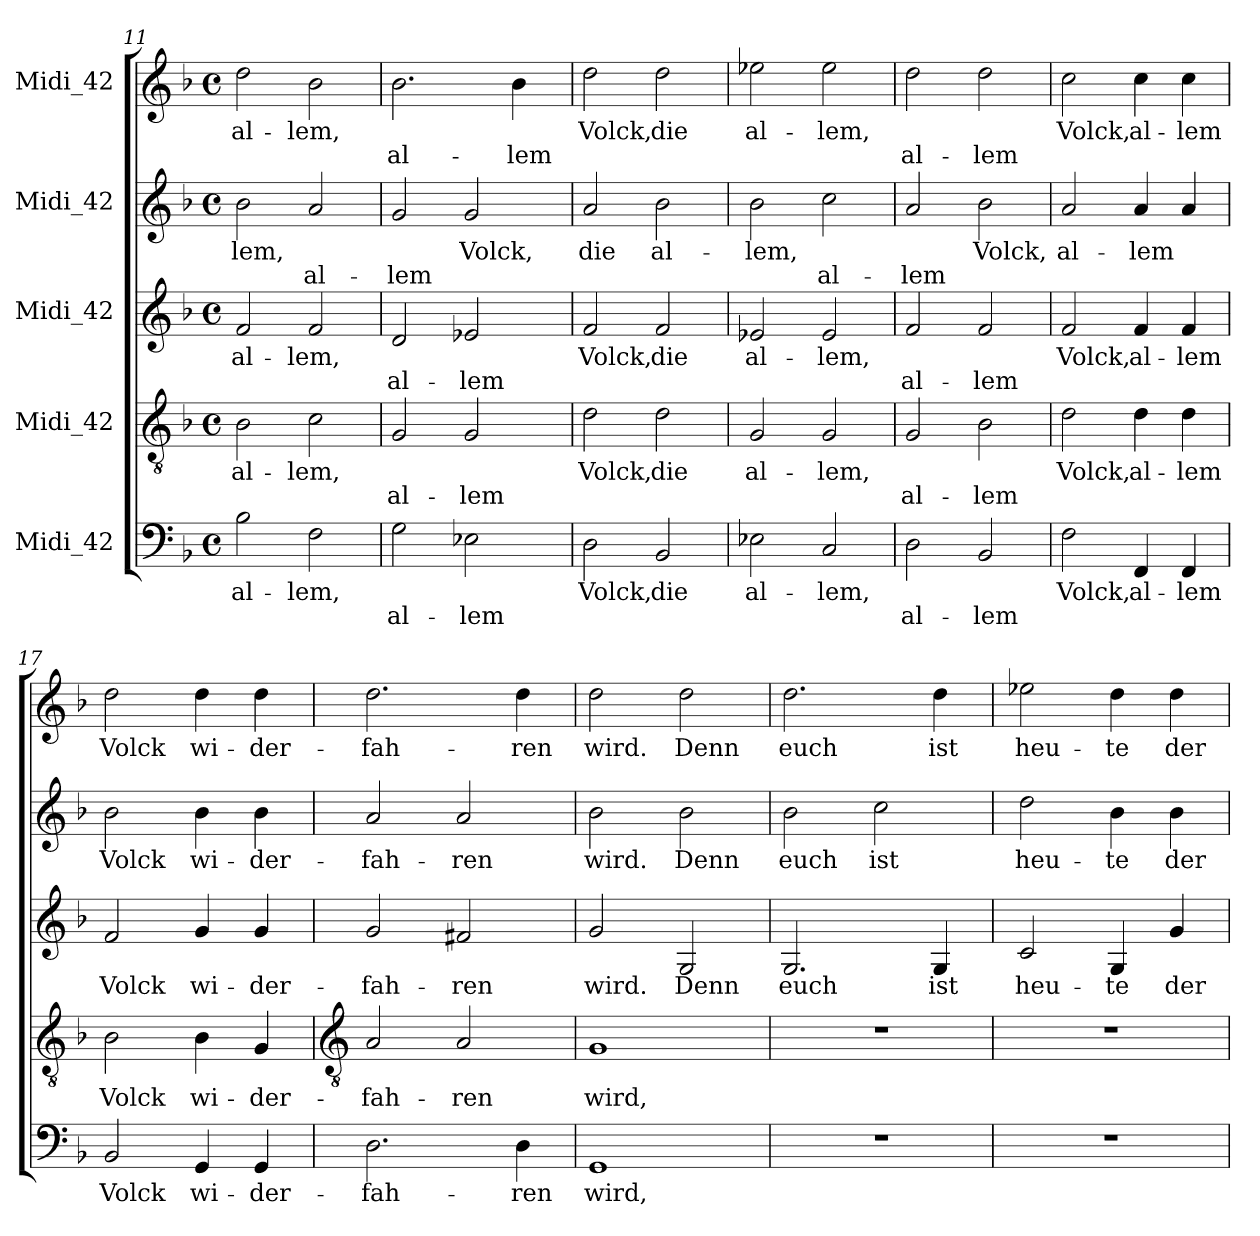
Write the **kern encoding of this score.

**kern	**text	**text	**kern	**text	**text	**kern	**text	**text	**kern	**text	**text	**kern	**text	**text
*part5	*part5	*part5	*part4	*part4	*part4	*part3	*part3	*part3	*part2	*part2	*part2	*part1	*part1	*part1
*staff5	*staff5	*staff5	*staff4	*staff4	*staff4	*staff3	*staff3	*staff3	*staff2	*staff2	*staff2	*staff1	*staff1	*staff1
*I"Midi_42	*	*	*I"Midi_42	*	*	*I"Midi_42	*	*	*I"Midi_42	*	*	*I"Midi_42	*	*
*clefF4	*	*	*clefGv2	*	*	*clefG2	*	*	*clefG2	*	*	*clefG2	*	*
*k[b-]	*	*	*k[b-]	*	*	*k[b-]	*	*	*k[b-]	*	*	*k[b-]	*	*
*F:	*	*	*F:	*	*	*F:	*	*	*F:	*	*	*F:	*	*
*M4/4	*	*	*M4/4	*	*	*M4/4	*	*	*M4/4	*	*	*M4/4	*	*
*met(c)	*	*	*met(c)	*	*	*met(c)	*	*	*met(c)	*	*	*met(c)	*	*
=11	=11	=11	=11	=11	=11	=11	=11	=11	=11	=11	=11	=11	=11	=11
!	!LO:LY:b	!	!	!LO:LY:b	!	!	!LO:LY:b	!	!	!LO:LY:b	!	!	!LO:LY:b	!
2B-	al-	.	2B-	al-	.	2f	al-	.	2b-	-lem,	.	2dd	al-	.
!	!LO:LY:b	!	!	!LO:LY:b	!	!	!LO:LY:b	!	!	!	!LO:LY:b	!	!LO:LY:b	!
2F	-lem,	.	2c	-lem,	.	2f	-lem,	.	2a	.	al-	2b-	-lem,	.
=12	=12	=12	=12	=12	=12	=12	=12	=12	=12	=12	=12	=12	=12	=12
!	!	!LO:LY:b	!	!	!LO:LY:b	!	!	!LO:LY:b	!	!	!LO:LY:b	!	!	!LO:LY:b
2G	.	al-	2G	.	al-	2d	.	al-	2g	.	-lem	2.b-	.	al-
!	!	!LO:LY:b	!	!	!LO:LY:b	!	!	!LO:LY:b	!	!LO:LY:b	!	!	!	!
2E-X	.	-lem	2G	.	-lem	2e-X	.	-lem	2g	Volck,	.	.	.	.
!	!	!	!	!	!	!	!	!	!	!	!	!	!	!LO:LY:b
.	.	.	.	.	.	.	.	.	.	.	.	4b-	.	-lem
=13	=13	=13	=13	=13	=13	=13	=13	=13	=13	=13	=13	=13	=13	=13
!	!LO:LY:b	!	!	!LO:LY:b	!	!	!LO:LY:b	!	!	!LO:LY:b	!	!	!LO:LY:b	!
2D	Volck,	.	2d	Volck,	.	2f	Volck,	.	2a	die	.	2dd	Volck,	.
!	!LO:LY:b	!	!	!LO:LY:b	!	!	!LO:LY:b	!	!	!LO:LY:b	!	!	!LO:LY:b	!
2BB-	die	.	2d	die	.	2f	die	.	2b-	al-	.	2dd	die	.
=14	=14	=14	=14	=14	=14	=14	=14	=14	=14	=14	=14	=14	=14	=14
!	!LO:LY:b	!	!	!LO:LY:b	!	!	!LO:LY:b	!	!	!LO:LY:b	!	!	!LO:LY:b	!
2E-X	al-	.	2G	al-	.	2e-X	al-	.	2b-	-lem,	.	2ee-X	al-	.
!	!LO:LY:b	!	!	!LO:LY:b	!	!	!LO:LY:b	!	!	!	!LO:LY:b	!	!LO:LY:b	!
2C	-lem,	.	2G	-lem,	.	2e-	-lem,	.	2cc	.	al-	2ee-	-lem,	.
=15	=15	=15	=15	=15	=15	=15	=15	=15	=15	=15	=15	=15	=15	=15
!	!	!LO:LY:b	!	!	!LO:LY:b	!	!	!LO:LY:b	!	!	!LO:LY:b	!	!	!LO:LY:b
2D	.	al-	2G	.	al-	2f	.	al-	2a	.	-lem	2dd	.	al-
!	!	!LO:LY:b	!	!	!LO:LY:b	!	!	!LO:LY:b	!	!LO:LY:b	!	!	!	!LO:LY:b
2BB-	.	-lem	2B-	.	-lem	2f	.	-lem	2b-	Volck,	.	2dd	.	-lem
=16	=16	=16	=16	=16	=16	=16	=16	=16	=16	=16	=16	=16	=16	=16
!	!LO:LY:b	!	!	!LO:LY:b	!	!	!LO:LY:b	!	!	!LO:LY:b	!	!	!LO:LY:b	!
2F	Volck,	.	2d	Volck,	.	2f	Volck,	.	2a	al-	.	2cc	Volck,	.
!	!LO:LY:b	!	!	!LO:LY:b	!	!	!LO:LY:b	!	!	!LO:LY:b	!	!	!LO:LY:b	!
4FF	al-	.	4d	al-	.	4f	al-	.	4a	-lem	.	4cc	al-	.
!	!LO:LY:b	!	!	!LO:LY:b	!	!	!LO:LY:b	!	!	!	!	!	!LO:LY:b	!
4FF	-lem	.	4d	-lem	.	4f	-lem	.	4a	.	.	4cc	-lem	.
=17	=17	=17	=17	=17	=17	=17	=17	=17	=17	=17	=17	=17	=17	=17
!	!LO:LY:b	!	!	!LO:LY:b	!	!	!LO:LY:b	!	!	!LO:LY:b	!	!	!LO:LY:b	!
2BB-	Volck	.	2B-	Volck	.	2f	Volck	.	2b-	Volck	.	2dd	Volck	.
!	!LO:LY:b	!	!	!LO:LY:b	!	!	!LO:LY:b	!	!	!LO:LY:b	!	!	!LO:LY:b	!
4GG	wi-	.	4B-	wi-	.	4g	wi-	.	4b-	wi-	.	4dd	wi-	.
!	!LO:LY:b	!	!	!LO:LY:b	!	!	!LO:LY:b	!	!	!LO:LY:b	!	!	!LO:LY:b	!
4GG	-der-	.	4G	-der-	.	4g	-der-	.	4b-	-der-	.	4dd	-der-	.
!!LO:LB:g=z
=18	=18	=18	=18	=18	=18	=18	=18	=18	=18	=18	=18	=18	=18	=18
*	*	*	*clefGv2	*	*	*	*	*	*	*	*	*	*	*
!	!LO:LY:b	!	!	!LO:LY:b	!	!	!LO:LY:b	!	!	!LO:LY:b	!	!	!LO:LY:b	!
2.D	-fah-	.	2A	-fah-	.	2g	-fah-	.	2a	-fah-	.	2.dd	-fah-	.
!	!	!	!	!LO:LY:b	!	!	!LO:LY:b	!	!	!LO:LY:b	!	!	!	!
.	.	.	2A	-ren	.	2f#X	-ren	.	2a	-ren	.	.	.	.
!	!LO:LY:b	!	!	!	!	!	!	!	!	!	!	!	!LO:LY:b	!
4D	-ren	.	.	.	.	.	.	.	.	.	.	4dd	-ren	.
=19	=19	=19	=19	=19	=19	=19	=19	=19	=19	=19	=19	=19	=19	=19
!	!LO:LY:b	!	!	!LO:LY:b	!	!	!LO:LY:b	!	!	!LO:LY:b	!	!	!LO:LY:b	!
1GG	wird,	.	1G	wird,	.	2g	wird.	.	2b-	wird.	.	2dd	wird.	.
!	!	!	!	!	!	!	!LO:LY:b	!	!	!LO:LY:b	!	!	!LO:LY:b	!
.	.	.	.	.	.	2G	Denn	.	2b-	Denn	.	2dd	Denn	.
=20	=20	=20	=20	=20	=20	=20	=20	=20	=20	=20	=20	=20	=20	=20
!	!	!	!	!	!	!	!LO:LY:b	!	!	!LO:LY:b	!	!	!LO:LY:b	!
1r	.	.	1r	.	.	2.G	euch	.	2b-	euch	.	2.dd	euch	.
!	!	!	!	!	!	!	!	!	!	!LO:LY:b	!	!	!	!
.	.	.	.	.	.	.	.	.	2cc	ist	.	.	.	.
!	!	!	!	!	!	!	!LO:LY:b	!	!	!	!	!	!LO:LY:b	!
.	.	.	.	.	.	4G	ist	.	.	.	.	4dd	ist	.
=21	=21	=21	=21	=21	=21	=21	=21	=21	=21	=21	=21	=21	=21	=21
!	!	!	!	!	!	!	!LO:LY:b	!	!	!LO:LY:b	!	!	!LO:LY:b	!
1r	.	.	1r	.	.	2c	heu-	.	2dd	heu-	.	2ee-X	heu-	.
!	!	!	!	!	!	!	!LO:LY:b	!	!	!LO:LY:b	!	!	!LO:LY:b	!
.	.	.	.	.	.	4G	-te	.	4b-	-te	.	4dd	-te	.
!	!	!	!	!	!	!	!LO:LY:b	!	!	!LO:LY:b	!	!	!LO:LY:b	!
.	.	.	.	.	.	4g	der	.	4b-	der	.	4dd	der	.
=	=	=	=	=	=	=	=	=	=	=	=	=	=	=
*-	*-	*-	*-	*-	*-	*-	*-	*-	*-	*-	*-	*-	*-	*-
